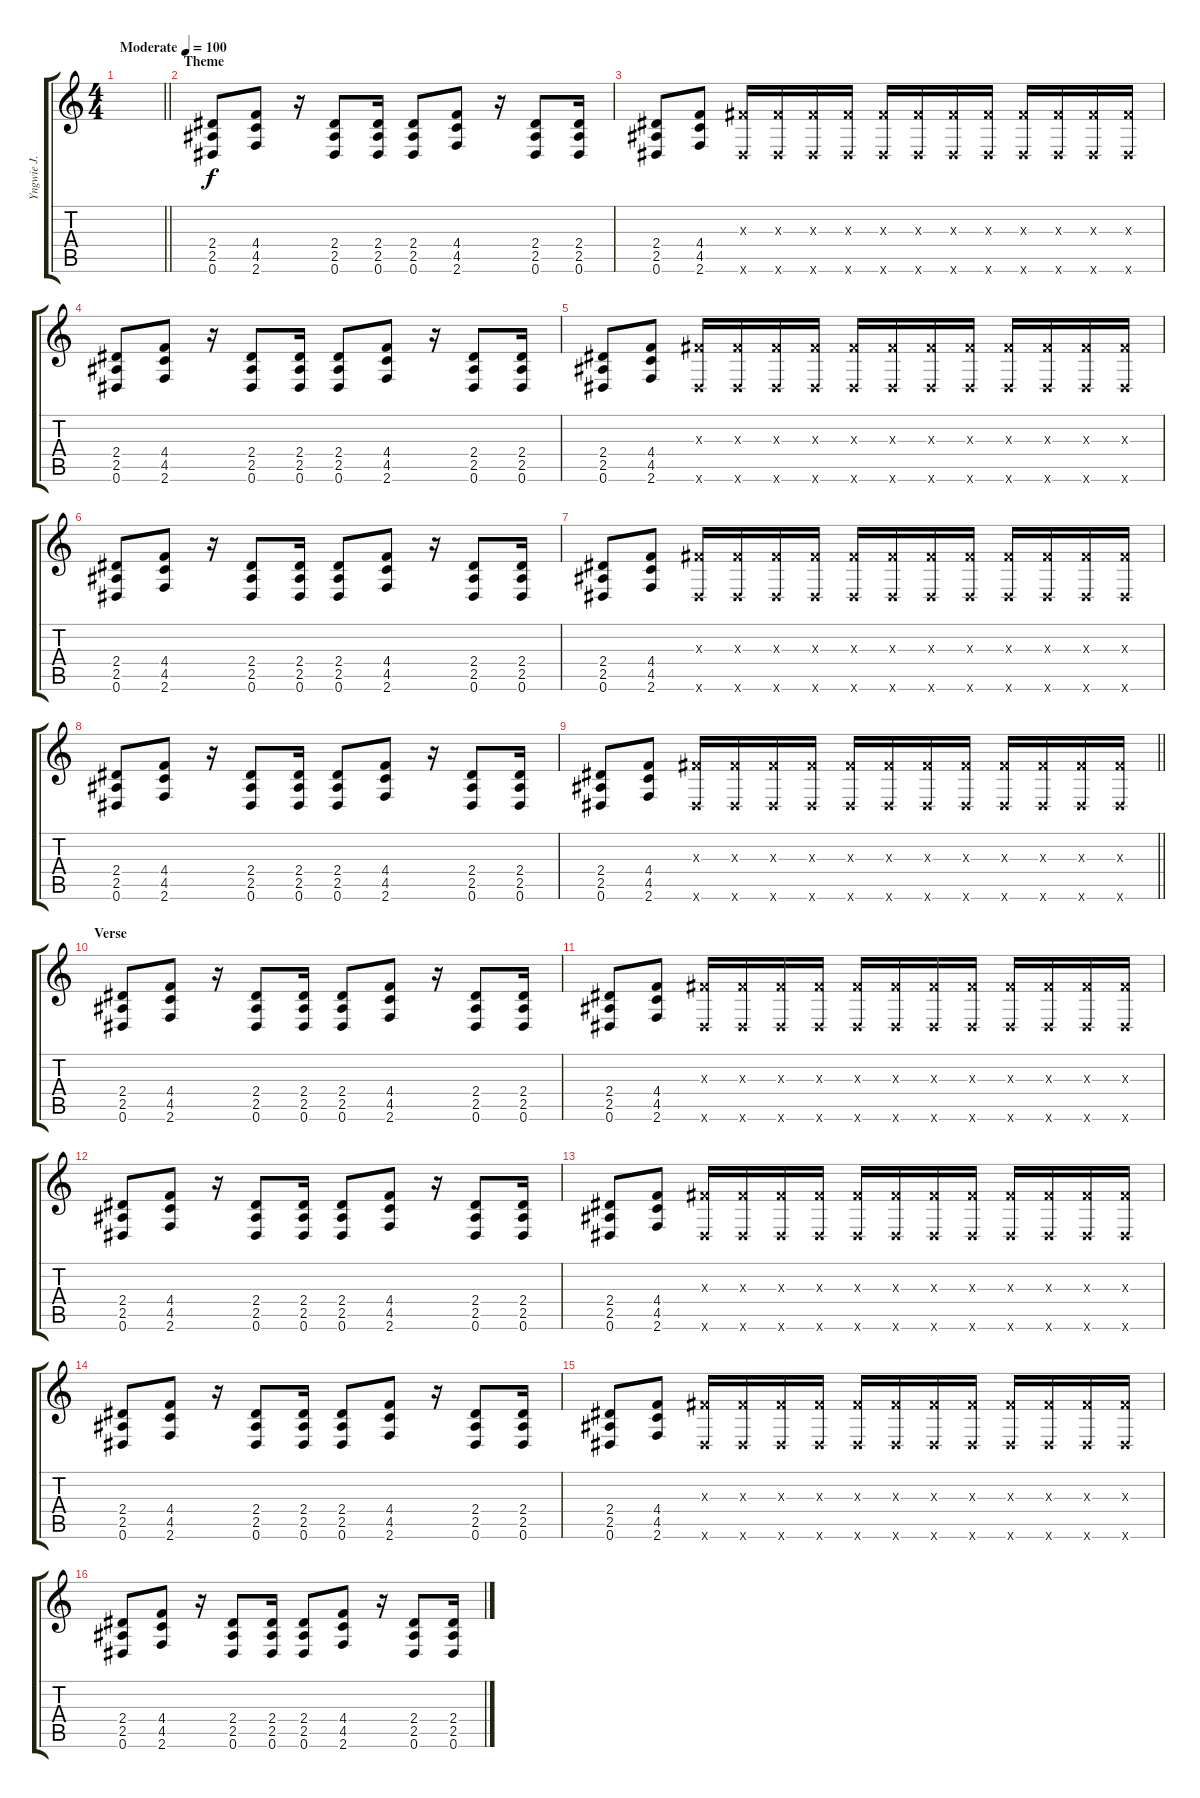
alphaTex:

\track ("Yngwie J. Malmsteen" "Yngwie J. ") {instrument overdrivenguitar}
\staff {score tabs}
\tuning (Eb4 Bb3 Gb3 Db3 Ab2 Eb2) {hide}
\ts (4 4)
\tempo (100 "Moderate")
\clef g2
\barLineRight lightlight
\ks c
|
\section ("" "Theme")
(2.4 2.5 0.6).8 (4.4 4.5 2.6).8 r.16 (2.4 2.5 0.6).8 (2.4 2.5 0.6).16 (2.4 2.5 0.6).8 (4.4 4.5 2.6).8 r.16 (2.4 2.5 0.6).8 (2.4 2.5 0.6).16 |
(2.4 2.5 0.6).8 (4.4 4.5 2.6).8 (0.3{x} 0.6{x}).16 (0.3{x} 0.6{x}).16 (0.3{x} 0.6{x}).16 (0.3{x} 0.6{x}).16 (0.3{x} 0.6{x}).16 (0.3{x} 0.6{x}).16 (0.3{x} 0.6{x}).16 (0.3{x} 0.6{x}).16 (0.3{x} 0.6{x}).16 (0.3{x} 0.6{x}).16 (0.3{x} 0.6{x}).16 (0.3{x} 0.6{x}).16 |
(2.4 2.5 0.6).8 (4.4 4.5 2.6).8 r.16 (2.4 2.5 0.6).8 (2.4 2.5 0.6).16 (2.4 2.5 0.6).8 (4.4 4.5 2.6).8 r.16 (2.4 2.5 0.6).8 (2.4 2.5 0.6).16 |
(2.4 2.5 0.6).8 (4.4 4.5 2.6).8 (0.3{x} 0.6{x}).16 (0.3{x} 0.6{x}).16 (0.3{x} 0.6{x}).16 (0.3{x} 0.6{x}).16 (0.3{x} 0.6{x}).16 (0.3{x} 0.6{x}).16 (0.3{x} 0.6{x}).16 (0.3{x} 0.6{x}).16 (0.3{x} 0.6{x}).16 (0.3{x} 0.6{x}).16 (0.3{x} 0.6{x}).16 (0.3{x} 0.6{x}).16 |
(2.4 2.5 0.6).8 (4.4 4.5 2.6).8 r.16 (2.4 2.5 0.6).8 (2.4 2.5 0.6).16 (2.4 2.5 0.6).8 (4.4 4.5 2.6).8 r.16 (2.4 2.5 0.6).8 (2.4 2.5 0.6).16 |
(2.4 2.5 0.6).8 (4.4 4.5 2.6).8 (0.3{x} 0.6{x}).16 (0.3{x} 0.6{x}).16 (0.3{x} 0.6{x}).16 (0.3{x} 0.6{x}).16 (0.3{x} 0.6{x}).16 (0.3{x} 0.6{x}).16 (0.3{x} 0.6{x}).16 (0.3{x} 0.6{x}).16 (0.3{x} 0.6{x}).16 (0.3{x} 0.6{x}).16 (0.3{x} 0.6{x}).16 (0.3{x} 0.6{x}).16 |
(2.4 2.5 0.6).8 (4.4 4.5 2.6).8 r.16 (2.4 2.5 0.6).8 (2.4 2.5 0.6).16 (2.4 2.5 0.6).8 (4.4 4.5 2.6).8 r.16 (2.4 2.5 0.6).8 (2.4 2.5 0.6).16 |
\barLineRight lightlight
(2.4 2.5 0.6).8 (4.4 4.5 2.6).8 (0.3{x} 0.6{x}).16 (0.3{x} 0.6{x}).16 (0.3{x} 0.6{x}).16 (0.3{x} 0.6{x}).16 (0.3{x} 0.6{x}).16 (0.3{x} 0.6{x}).16 (0.3{x} 0.6{x}).16 (0.3{x} 0.6{x}).16 (0.3{x} 0.6{x}).16 (0.3{x} 0.6{x}).16 (0.3{x} 0.6{x}).16 (0.3{x} 0.6{x}).16 |
\section ("" "Verse")
(2.4 2.5 0.6).8 (4.4 4.5 2.6).8 r.16 (2.4 2.5 0.6).8 (2.4 2.5 0.6).16 (2.4 2.5 0.6).8 (4.4 4.5 2.6).8 r.16 (2.4 2.5 0.6).8 (2.4 2.5 0.6).16 |
(2.4 2.5 0.6).8 (4.4 4.5 2.6).8 (0.3{x} 0.6{x}).16 (0.3{x} 0.6{x}).16 (0.3{x} 0.6{x}).16 (0.3{x} 0.6{x}).16 (0.3{x} 0.6{x}).16 (0.3{x} 0.6{x}).16 (0.3{x} 0.6{x}).16 (0.3{x} 0.6{x}).16 (0.3{x} 0.6{x}).16 (0.3{x} 0.6{x}).16 (0.3{x} 0.6{x}).16 (0.3{x} 0.6{x}).16 |
(2.4 2.5 0.6).8 (4.4 4.5 2.6).8 r.16 (2.4 2.5 0.6).8 (2.4 2.5 0.6).16 (2.4 2.5 0.6).8 (4.4 4.5 2.6).8 r.16 (2.4 2.5 0.6).8 (2.4 2.5 0.6).16 |
(2.4 2.5 0.6).8 (4.4 4.5 2.6).8 (0.3{x} 0.6{x}).16 (0.3{x} 0.6{x}).16 (0.3{x} 0.6{x}).16 (0.3{x} 0.6{x}).16 (0.3{x} 0.6{x}).16 (0.3{x} 0.6{x}).16 (0.3{x} 0.6{x}).16 (0.3{x} 0.6{x}).16 (0.3{x} 0.6{x}).16 (0.3{x} 0.6{x}).16 (0.3{x} 0.6{x}).16 (0.3{x} 0.6{x}).16 |
(2.4 2.5 0.6).8 (4.4 4.5 2.6).8 r.16 (2.4 2.5 0.6).8 (2.4 2.5 0.6).16 (2.4 2.5 0.6).8 (4.4 4.5 2.6).8 r.16 (2.4 2.5 0.6).8 (2.4 2.5 0.6).16 |
(2.4 2.5 0.6).8 (4.4 4.5 2.6).8 (0.3{x} 0.6{x}).16 (0.3{x} 0.6{x}).16 (0.3{x} 0.6{x}).16 (0.3{x} 0.6{x}).16 (0.3{x} 0.6{x}).16 (0.3{x} 0.6{x}).16 (0.3{x} 0.6{x}).16 (0.3{x} 0.6{x}).16 (0.3{x} 0.6{x}).16 (0.3{x} 0.6{x}).16 (0.3{x} 0.6{x}).16 (0.3{x} 0.6{x}).16 |
(2.4 2.5 0.6).8 (4.4 4.5 2.6).8 r.16 (2.4 2.5 0.6).8 (2.4 2.5 0.6).16 (2.4 2.5 0.6).8 (4.4 4.5 2.6).8 r.16 (2.4 2.5 0.6).8 (2.4 2.5 0.6).16
